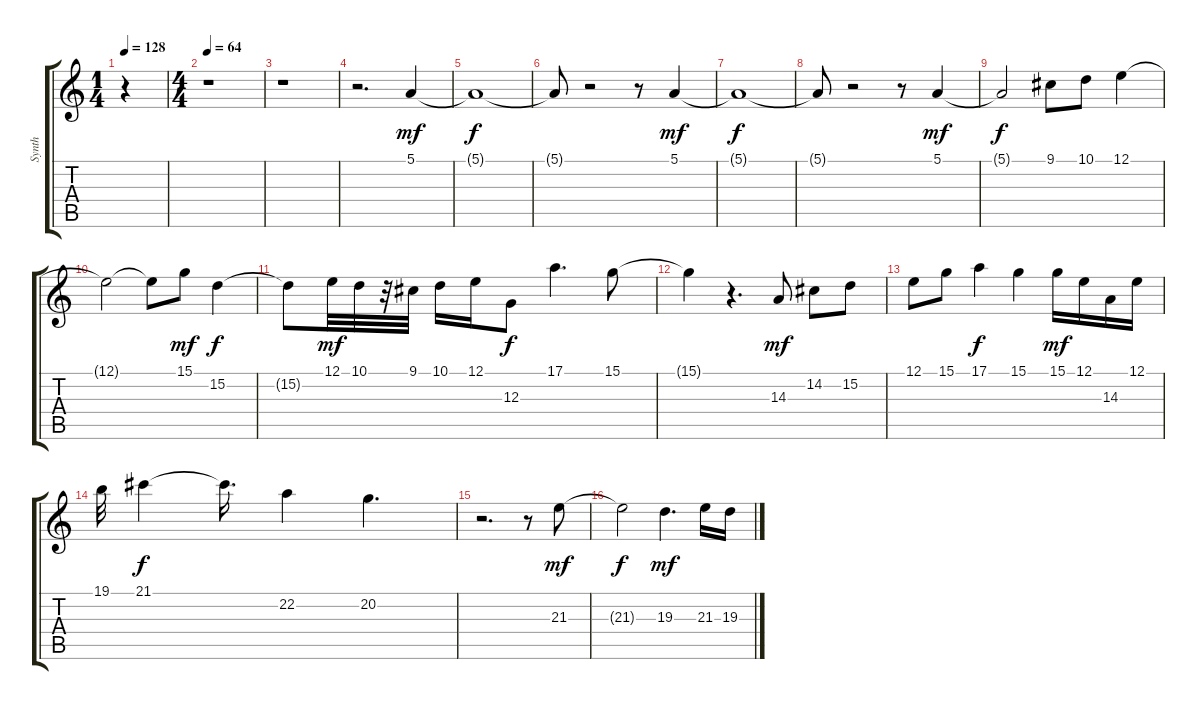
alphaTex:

\track ("Synth" "Synth") {instrument accordion}
\staff {score tabs}
\tuning (E4 B3 G3 D3 A2 E2) {hide}
\ts (1 4)
\tempo 128
\clef g2
\ks c
r.4{dy mf instrument accordion} |
\ts (4 4)
\tempo 64
r.1 |
r.1 |
r.2{d} 5.1.4 |
5.1{t}.1{dy f} |
5.1{t}.8 r.2 r.8 5.1.4{dy mf} |
5.1{t}.1{dy f} |
5.1{t}.8 r.2 r.8 5.1.4{dy mf} |
5.1{t}.2{dy f} 9.1.8 10.1.8 12.1.4 |
12.1{t}.2 12.1{t}.8 15.1.8{dy mf} 15.2.4{dy f} |
15.2{t}.8 12.1.32{dy mf} 10.1.32 r.32 9.1.32 10.1.16 12.1.16 12.3.8{dy f} 17.1.4{d} 15.1.8 |
15.1{t}.4 r.4{d} 14.3.8{dy mf} 14.2.8 15.2.8 |
12.1.8 15.1.8 17.1.4{dy f} 15.1.4 15.1.16{dy mf} 12.1.16 14.3.16 12.1.16 |
19.1.32 21.1.4{dy f} 21.1{t}.16{d} 22.2.4 20.2.4{d} |
r.2{d} r.8 21.3.8{dy mf} |
21.3{t}.2{dy f} 19.3.4{d dy mf} 21.3.16 19.3.16
